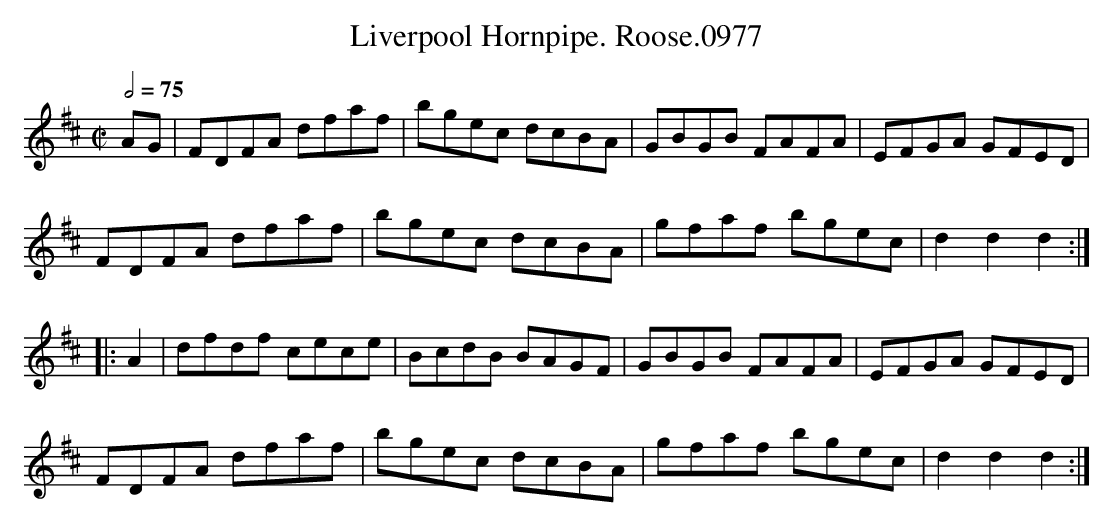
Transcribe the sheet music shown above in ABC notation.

X:1
T:Liverpool Hornpipe. Roose.0977
M:C|
L:1/8
Q:2/4=75
K:D
AG | FDFA dfaf | bgec dcBA | GBGB FAFA | EFGA GFED |
FDFA dfaf | bgec dcBA | gfaf bgec | d2d2 d2 :|
|: A2 | dfdf cece | BcdB BAGF | GBGB FAFA | EFGA GFED |
FDFA dfaf | bgec dcBA | gfaf bgec | d2d2 d2 :|
